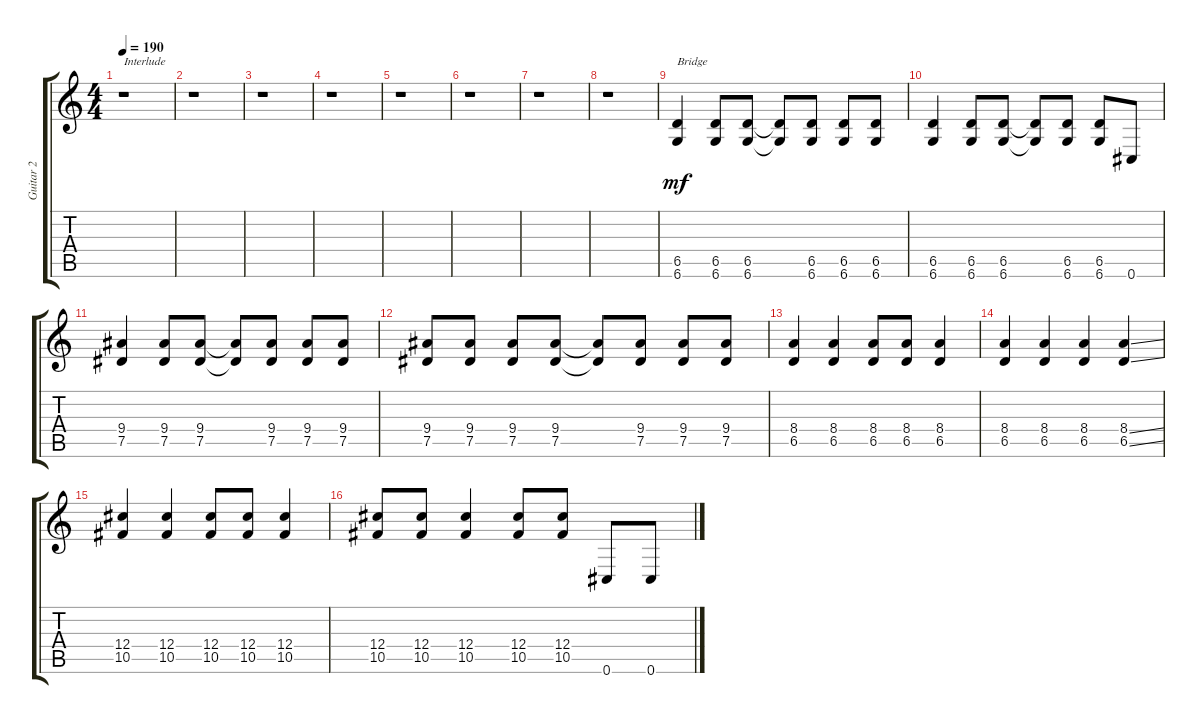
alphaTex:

\track ("Guitar 2" "Guitar 2") {instrument distortionguitar}
\staff {score tabs}
\tuning (Eb4 Bb3 Gb3 Db3 Ab2 Db2) {hide}
\ts (4 4)
\tempo 190
\clef g2
\ks c
r.1{txt "Interlude" dy mf} |
r.1 |
r.1 |
r.1 |
r.1 |
r.1 |
r.1 |
r.1 |
(6.5 6.6).4{txt "Bridge"} (6.5 6.6).8 (6.5 6.6).8 (6.5{t} 6.6{t}).8 (6.5 6.6).8 (6.5 6.6).8 (6.5 6.6).8 |
(6.5 6.6).4 (6.5 6.6).8 (6.5 6.6).8 (6.5{t} 6.6{t}).8 (6.5 6.6).8 (6.5 6.6).8 0.6.8 |
(9.4 7.5).4 (9.4 7.5).8 (9.4 7.5).8 (9.4{t} 7.5{t}).8 (9.4 7.5).8 (9.4 7.5).8 (9.4 7.5).8 |
(9.4 7.5).8 (9.4 7.5).8 (9.4 7.5).8 (9.4 7.5).8 (9.4{t} 7.5{t}).8 (9.4 7.5).8 (9.4 7.5).8 (9.4 7.5).8 |
(8.4 6.5).4 (8.4 6.5).4 (8.4 6.5).8 (8.4 6.5).8 (8.4 6.5).4 |
(8.4 6.5).4 (8.4 6.5).4 (8.4 6.5).4 (8.4{ss} 6.5{ss}).4 |
(12.4 10.5).4 (12.4 10.5).4 (12.4 10.5).8 (12.4 10.5).8 (12.4 10.5).4 |
(12.4 10.5).8 (12.4 10.5).8 (12.4 10.5).4 (12.4 10.5).8 (12.4 10.5).8 0.6.8 0.6.8
